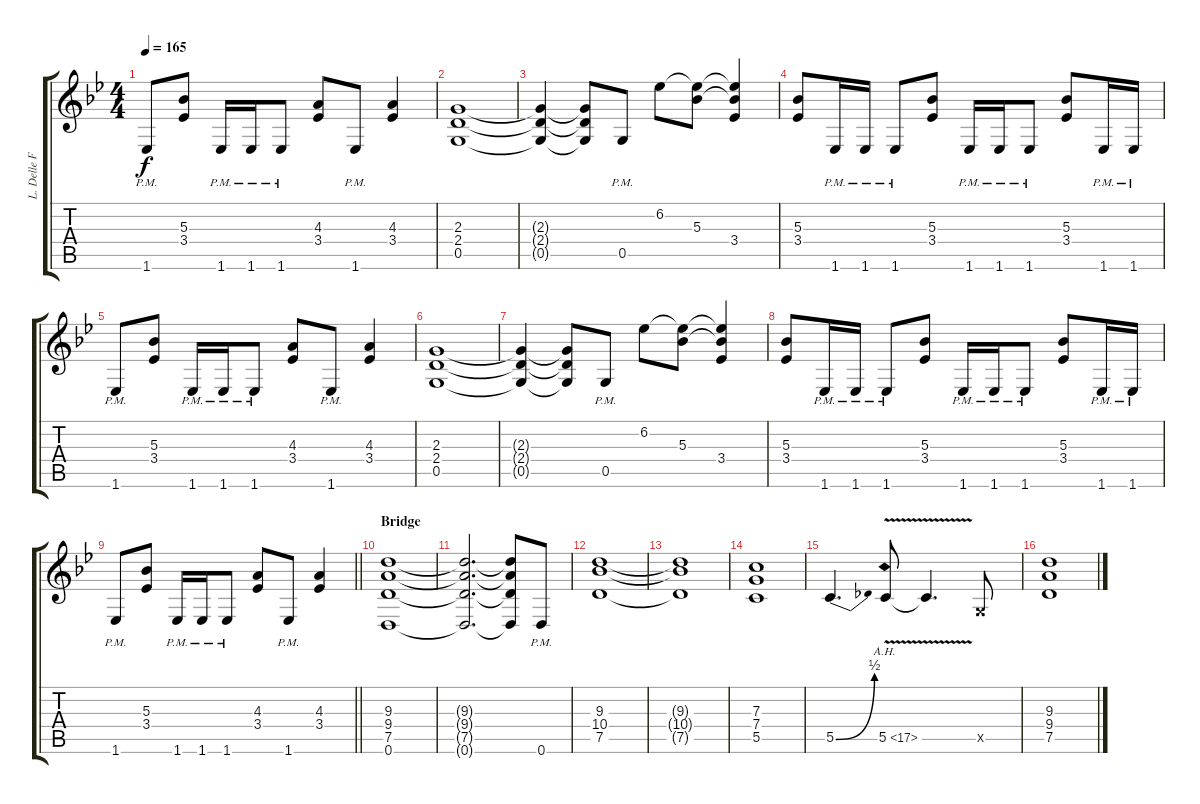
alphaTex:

\track ("L. Delle Fave (Dist. Guitar R)" "L. Delle F") {instrument overdrivenguitar}
\staff {score tabs}
\tuning (D4 A3 F3 C3 G2 D2) {hide}
\ts (4 4)
\tempo 165
\clef g2
\ks gminor
1.6{pm}.8{dy f} (5.3 3.4).8 1.6{pm}.16 1.6{pm}.16 1.6{pm}.8 (4.3 3.4).8 1.6{pm}.8 (4.3 3.4).4 |
(2.3 2.4 0.5).1 |
(2.3{t} 2.4{t} 0.5{t}).4 (2.3{t} 2.4{t} 0.5{t}).8 0.5{pm}.8 6.2.8 (6.2{t} 5.3).8 (6.2{t} 5.3{t} 3.4).4 |
(5.3 3.4).8 1.6{pm}.16 1.6{pm}.16 1.6{pm}.8 (5.3 3.4).8 1.6{pm}.16 1.6{pm}.16 1.6{pm}.8 (5.3 3.4).8 1.6{pm}.16 1.6{pm}.16 |
1.6{pm}.8 (5.3 3.4).8 1.6{pm}.16 1.6{pm}.16 1.6{pm}.8 (4.3 3.4).8 1.6{pm}.8 (4.3 3.4).4 |
(2.3 2.4 0.5).1 |
(2.3{t} 2.4{t} 0.5{t}).4 (2.3{t} 2.4{t} 0.5{t}).8 0.5{pm}.8 6.2.8 (6.2{t} 5.3).8 (6.2{t} 5.3{t} 3.4).4 |
(5.3 3.4).8 1.6{pm}.16 1.6{pm}.16 1.6{pm}.8 (5.3 3.4).8 1.6{pm}.16 1.6{pm}.16 1.6{pm}.8 (5.3 3.4).8 1.6{pm}.16 1.6{pm}.16 |
\barLineRight lightlight
1.6{pm}.8 (5.3 3.4).8 1.6{pm}.16 1.6{pm}.16 1.6{pm}.8 (4.3 3.4).8 1.6{pm}.8 (4.3 3.4).4 |
\section ("" "Bridge")
(9.3 9.4 7.5 0.6).1 |
(9.3{t} 9.4{t} 7.5{t} 0.6{t}).2{d} (9.3{t} 9.4{t} 7.5{t} 0.6{t}).8 0.6{pm}.8 |
(9.3 10.4 7.5).1 |
(9.3{t} 10.4{t} 7.5{t}).1 |
(7.3 7.4 5.5).1 |
5.5{be (bend 0 0 60 2)}.4{d} 5.5{ah 12 v}.8 5.5{t}.4{d} 0.5{x}.8 |
(9.3 9.4 7.5).1
